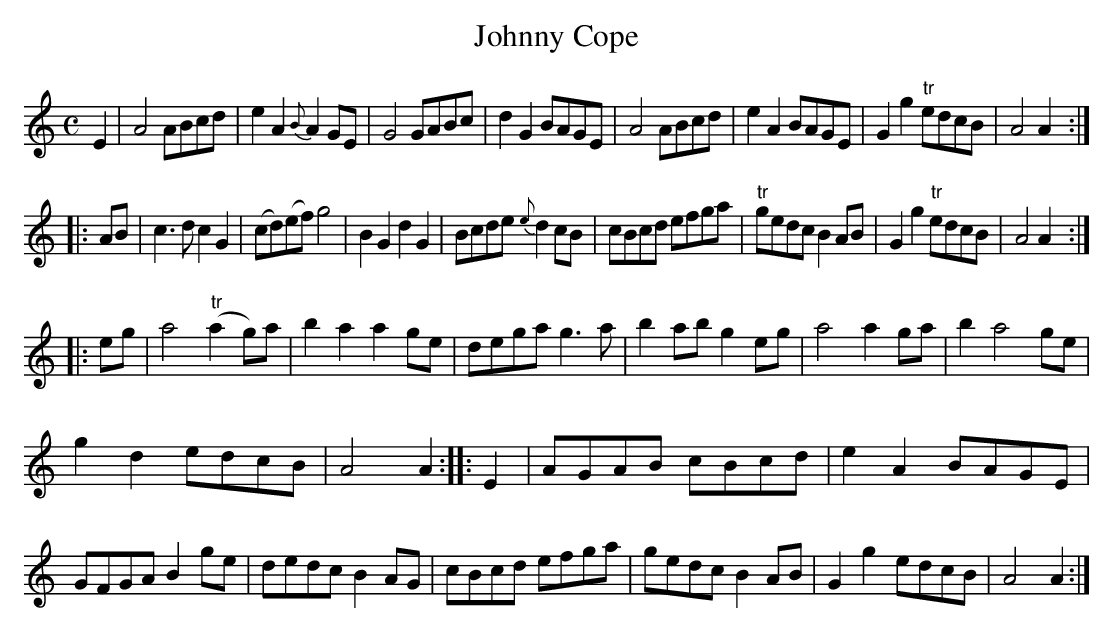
X:1
T:Johnny Cope
M:C
K:Am
E2|\
A4 ABcd| e2A2 {B}A2GE| G4 GABc| d2G2 BAGE|\
A4 ABcd| e2A2 BAGE| G2g2 "tr"edcB| A4 A2:|
|:AB|\
c3d c2G2| (cd)(ef) g4| B2G2 d2G2| Bcde {e}d2cB|\
cBcd efga| "tr"gedc B2AB| G2g2 "tr"edcB| A4 A2:|
|:eg|\
a4 "tr"(a2g)a| b2a2 a2ge| dega g3a| b2ab g2eg|\
a4 a2ga| b2a4 ge|
g2d2 edcB| A4 A2::\
E2|\
AGAB cBcd| e2A2 BAGE|
GFGA B2ge| dedc B2AG|\
cBcd efga| gedc B2AB| G2g2 edcB| A4 A2:|
